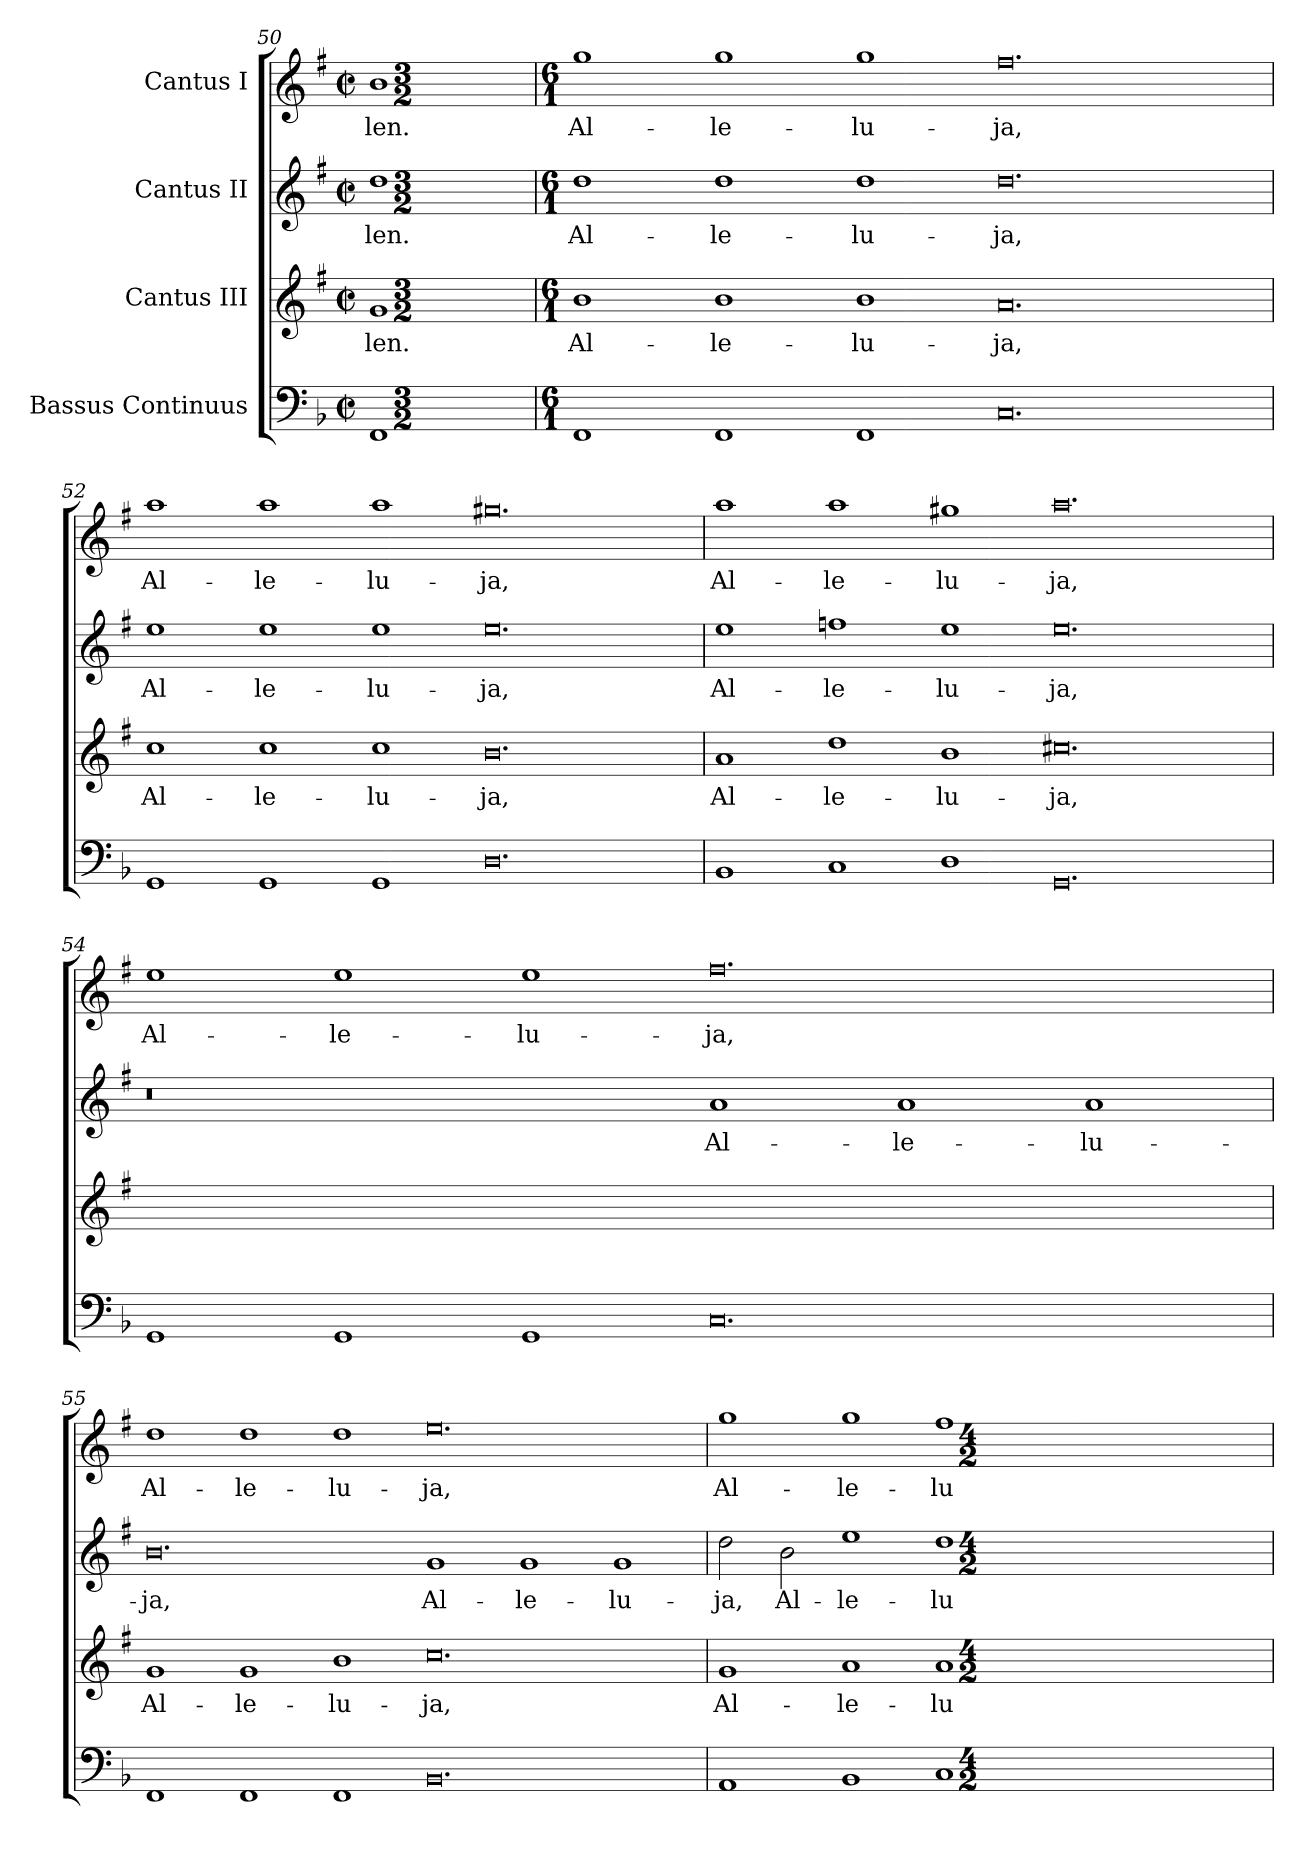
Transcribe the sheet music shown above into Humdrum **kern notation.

**kern	**kern	**text	**kern	**text	**kern	**text
*part4	*part3	*part3	*part2	*part2	*part1	*part1
*staff4	*staff3	*staff3	*staff2	*staff2	*staff1	*staff1
*I"Bassus Continuus	*I"Cantus III	*	*I"Cantus II	*	*I"Cantus I	*
*clefF4	*clefG2	*	*clefG2	*	*clefG2	*
*	*ITrd1c2	*	*ITrd1c2	*	*ITrd1c2	*
*k[b-]	*k[b-]	*	*k[b-]	*	*k[b-]	*
*F:	*F:	*	*F:	*	*F:	*
*M4/2	*M4/2	*	*M4/2	*	*M4/2	*
*met(c|)	*met(c|)	*	*met(c|)	*	*met(c|)	*
=50	=50	=50	=50	=50	=50	=50
!	!	!LO:LY:b	!	!LO:LY:b	!	!LO:LY:b
1FF	1f	len.	1cc	len.	1a	len.
*M3/2	*M3/2	*	*M3/2	*	*M3/2	*
!!LO:LB:g=z
=51	=51	=51	=51	=51	=51	=51
*M6/1	*M6/1	*	*M6/1	*	*M6/1	*
!	!	!LO:LY:b	!	!LO:LY:b	!	!LO:LY:b
1FF	1a	Al-	1cc	Al-	1ff	Al-
!	!	!LO:LY:b	!	!LO:LY:b	!	!LO:LY:b
1FF	1a	-le-	1cc	-le-	1ff	-le-
!	!	!LO:LY:b	!	!LO:LY:b	!	!LO:LY:b
1FF	1a	-lu-	1cc	-lu-	1ff	-lu-
!	!	!LO:LY:b	!	!LO:LY:b	!	!LO:LY:b
0.C	0.g	-ja,	0.cc	-ja,	0.ee	-ja,
=52	=52	=52	=52	=52	=52	=52
!	!	!LO:LY:b	!	!LO:LY:b	!	!LO:LY:b
1GG	1b-/	Al-	1dd	Al-	1gg	Al-
!	!	!LO:LY:b	!	!LO:LY:b	!	!LO:LY:b
1GG	1b-/	-le-	1dd	-le-	1gg	-le-
!	!	!LO:LY:b	!	!LO:LY:b	!	!LO:LY:b
1GG	1b-/	-lu-	1dd	-lu-	1gg	-lu-
!	!	!LO:LY:b	!	!LO:LY:b	!	!LO:LY:b
0.D	0.a	-ja,	0.dd	-ja,	0.ff#X	-ja,
=53	=53	=53	=53	=53	=53	=53
!	!	!LO:LY:b	!	!LO:LY:b	!	!LO:LY:b
1BB-	1g	Al-	1dd	Al-	1gg	Al-
!	!	!LO:LY:b	!	!LO:LY:b	!	!LO:LY:b
1C	1cc	-le-	1ee-X	-le-	1gg	-le-
!	!	!LO:LY:b	!	!LO:LY:b	!	!LO:LY:b
1D	1a	-lu-	1dd	-lu-	1ff#X	-lu-
!	!	!LO:LY:b	!	!LO:LY:b	!	!LO:LY:b
0.GG	0.bn	-ja,	0.dd	-ja,	0.gg	-ja,
=54	=54	=54	=54	=54	=54	=54
!	!	!	!	!	!	!LO:LY:b
1GG	00.ryy	.	0.r	.	1dd	Al-
!	!	!	!	!	!	!LO:LY:b
1GG	.	.	.	.	1dd	-le-
!	!	!	!	!	!	!LO:LY:b
1GG	.	.	.	.	1dd	-lu-
!	!	!	!	!LO:LY:b	!	!LO:LY:b
0.C	.	.	1g	Al-	0.ee	-ja,
!	!	!	!	!LO:LY:b	!	!
.	.	.	1g	-le-	.	.
!	!	!	!	!LO:LY:b	!	!
.	.	.	1g	-lu-	.	.
=55	=55	=55	=55	=55	=55	=55
!	!	!LO:LY:b	!	!LO:LY:b	!	!LO:LY:b
1FF	1f	Al-	0.a	-ja,	1cc	Al-
!	!	!LO:LY:b	!	!	!	!LO:LY:b
1FF	1f	-le-	.	.	1cc	-le-
!	!	!LO:LY:b	!	!	!	!LO:LY:b
1FF	1a	-lu-	.	.	1cc	-lu-
!	!	!LO:LY:b	!	!LO:LY:b	!	!LO:LY:b
0.BB-	0.b-	-ja,	1f	Al-	0.dd	-ja,
!	!	!	!	!LO:LY:b	!	!
.	.	.	1f	-le-	.	.
!	!	!	!	!LO:LY:b	!	!
.	.	.	1f	-lu-	.	.
=56	=56	=56	=56	=56	=56	=56
!	!	!LO:LY:b	!	!LO:LY:b	!	!LO:LY:b
1AA	1f	Al-	2cc	-ja,	1ff	Al-
!	!	!	!	!LO:LY:b	!	!
.	.	.	2a	Al-	.	.
!	!	!LO:LY:b	!	!LO:LY:b	!	!LO:LY:b
1BB-	1g	-le-	1dd	-le-	1ff	-le-
!	!	!LO:LY:b	!	!LO:LY:b	!	!LO:LY:b
1C	1g	-lu-	1cc	-lu-	1ee	-lu-
*M4/2	*M4/2	*	*M4/2	*	*M4/2	*
*met(c|)	*met(c|)	*	*met(c|)	*	*met(c|)	*
=	=	=	=	=	=	=
*-	*-	*-	*-	*-	*-	*-
